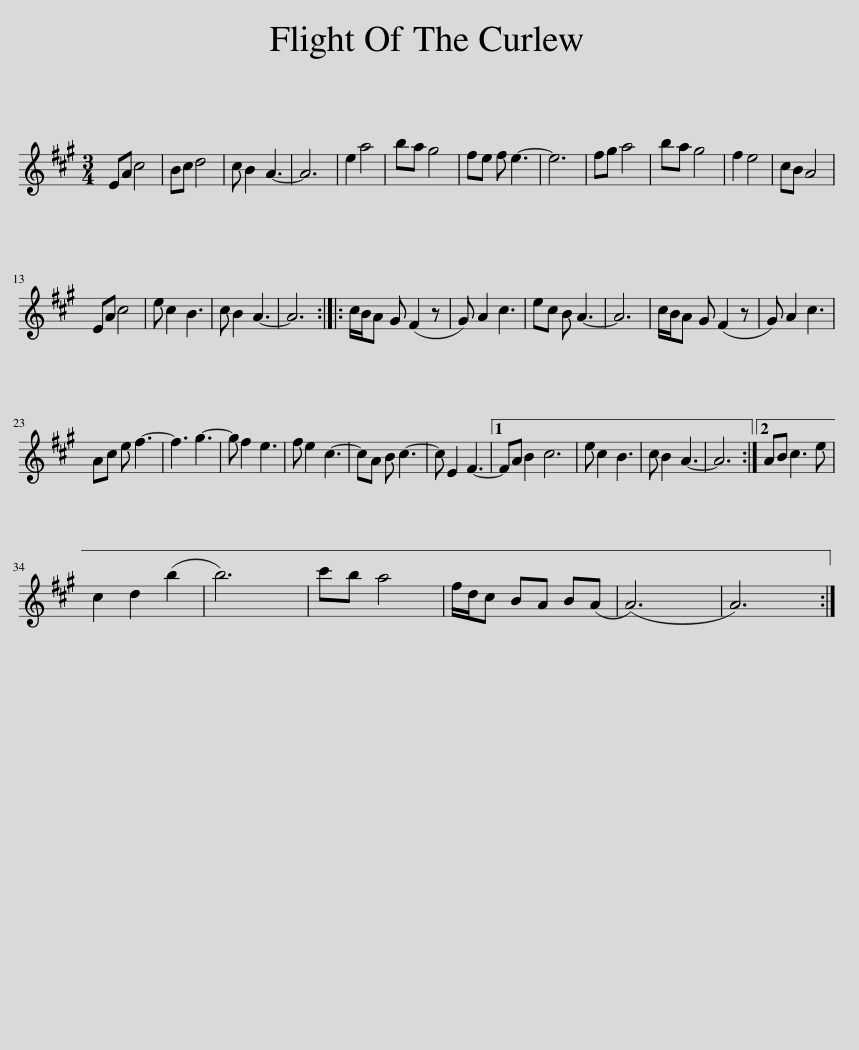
X:1
L:1/8
M:3/4
I:linebreak $
K:A
V:1 treble
V:1
 EA c4 | Bc d4 | c B2 A3- | A6 | e2 a4 | %5
 ba g4 | fe f e3- | e6 | fg a4 | ba g4 | %10
 f2 e4 | cB A4 |$ EA c4 | e c2 B3 | c B2 A3- | %15
 A6 :: c/B/A G (F2 z | G) A2 c3 | ec B A3- | A6 | %20
 c/B/A G (F2 z | G) A2 c3 |$ Ac e f3- | f3 g3- | g f2 e3 | %25
 f e2 c3- | cA B c3- | c E2 F3- |1 FA B2 c6 | e c2 B3 | %30
 c B2 A3- | A6 :|2 AB c3 e |$ c2 d2 (b2 | b6) | %35
 c'b a4 | f/d/c BA B(A | (A6) | A6) :| %39
